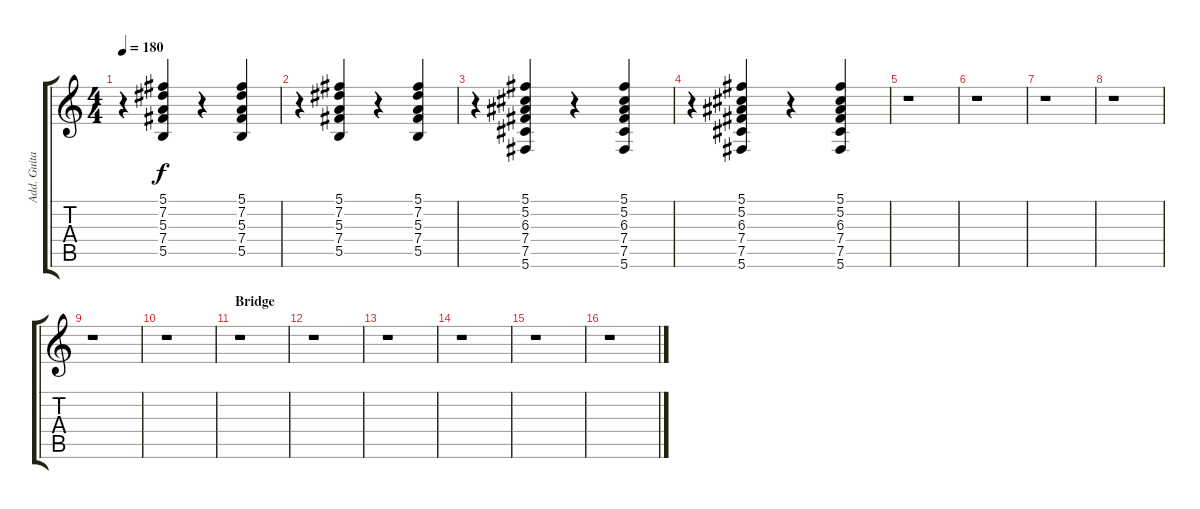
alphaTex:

\track ("Add. Guitar" "Add. Guita") {instrument electricguitarjazz}
\staff {score tabs}
\tuning (Db4 Ab3 E3 B2 Gb2 Db2) {hide}
\ts (4 4)
\tempo 180
\clef g2
\ks c
r.4{dy f} (5.1 7.2 5.3 7.4 5.5).4 r.4 (5.1 7.2 5.3 7.4 5.5).4 |
r.4 (5.1 7.2 5.3 7.4 5.5).4 r.4 (5.1 7.2 5.3 7.4 5.5).4 |
r.4 (5.1 5.2 6.3 7.4 7.5 5.6).4 r.4 (5.1 5.2 6.3 7.4 7.5 5.6).4 |
r.4 (5.1 5.2 6.3 7.4 7.5 5.6).4 r.4 (5.1 5.2 6.3 7.4 7.5 5.6).4 |
r.1 |
r.1 |
r.1 |
r.1 |
r.1 |
r.1 |
\section ("" "Bridge")
r.1 |
r.1 |
r.1 |
r.1 |
r.1 |
r.1
